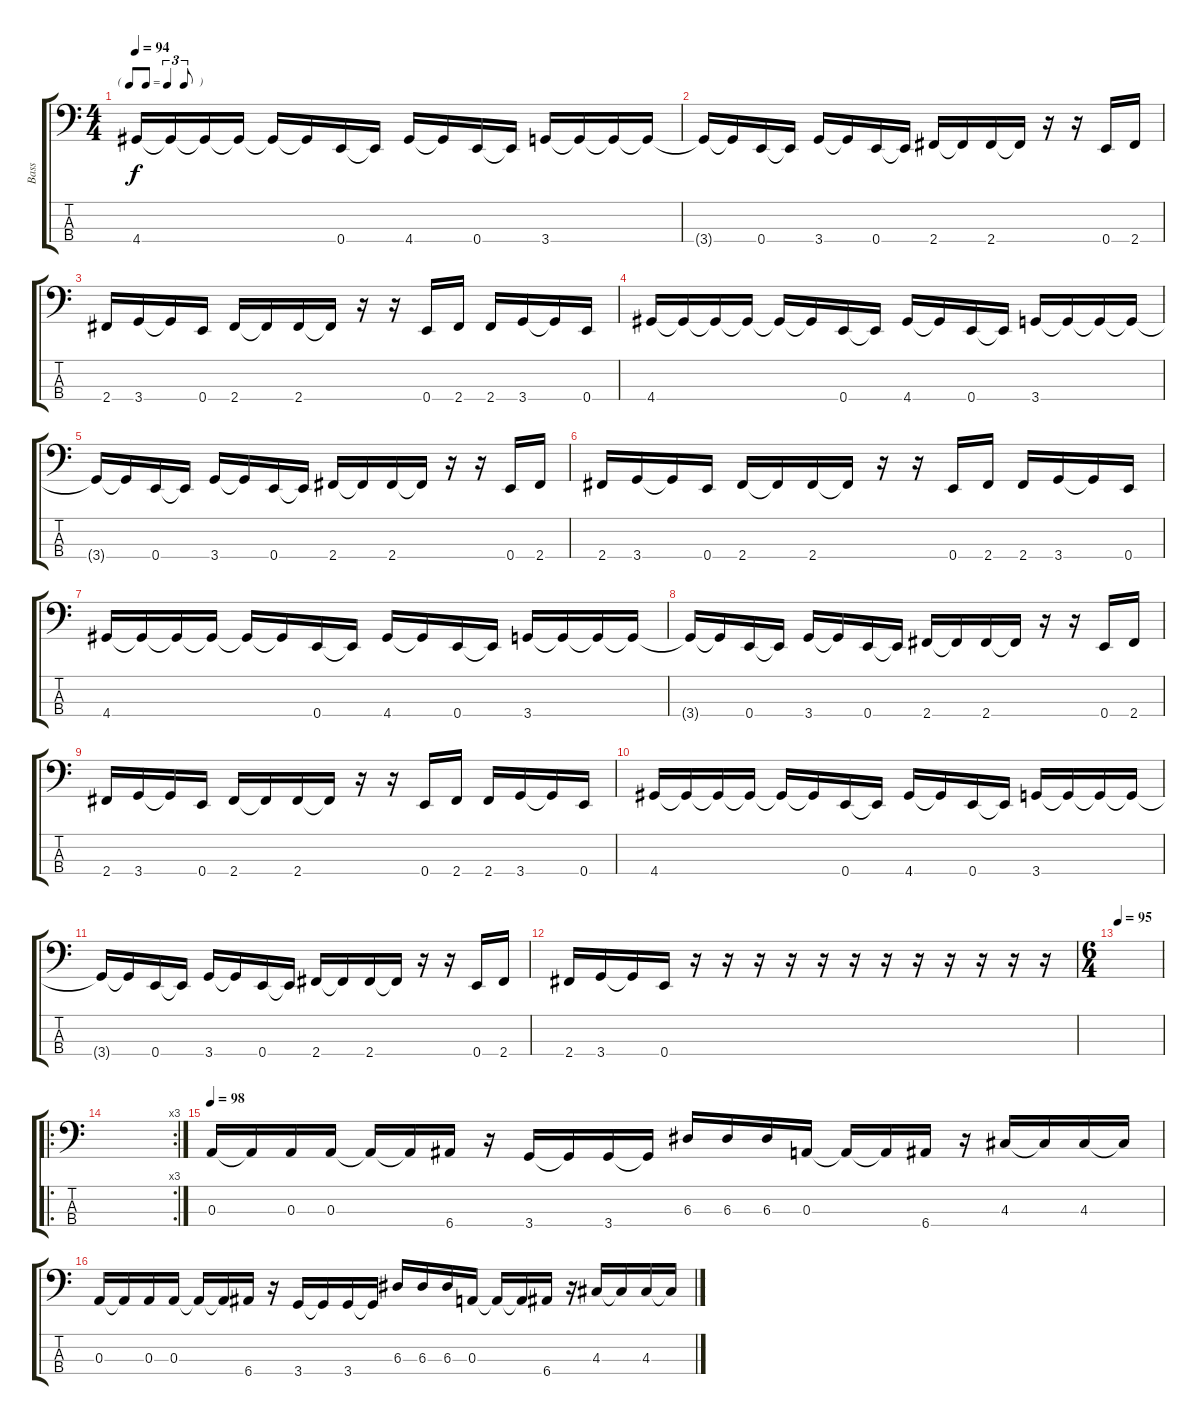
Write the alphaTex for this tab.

\track ("Bass" "Bass") {instrument electricbassfinger}
\staff {score tabs}
\tuning (G2 D2 A1 E1) {hide}
\ts (4 4)
\tf triplet8th
\tempo 94
\clef f4
\ks c
4.4.16{dy f} 4.4{t}.16 4.4{t}.16 4.4{t}.16 4.4{t}.16 4.4{t}.16 0.4.16 0.4{t}.16 4.4.16 4.4{t}.16 0.4.16 0.4{t}.16 3.4.16 3.4{t}.16 3.4{t}.16 3.4{t}.16 |
3.4{t}.16 3.4{t}.16 0.4.16 0.4{t}.16 3.4.16 3.4{t}.16 0.4.16 0.4{t}.16 2.4.16 2.4{t}.16 2.4.16 2.4{t}.16 r.16 r.16 0.4.16 2.4.16 |
2.4.16 3.4.16 3.4{t}.16 0.4.16 2.4.16 2.4{t}.16 2.4.16 2.4{t}.16 r.16 r.16 0.4.16 2.4.16 2.4.16 3.4.16 3.4{t}.16 0.4.16 |
4.4.16 4.4{t}.16 4.4{t}.16 4.4{t}.16 4.4{t}.16 4.4{t}.16 0.4.16 0.4{t}.16 4.4.16 4.4{t}.16 0.4.16 0.4{t}.16 3.4.16 3.4{t}.16 3.4{t}.16 3.4{t}.16 |
3.4{t}.16 3.4{t}.16 0.4.16 0.4{t}.16 3.4.16 3.4{t}.16 0.4.16 0.4{t}.16 2.4.16 2.4{t}.16 2.4.16 2.4{t}.16 r.16 r.16 0.4.16 2.4.16 |
2.4.16 3.4.16 3.4{t}.16 0.4.16 2.4.16 2.4{t}.16 2.4.16 2.4{t}.16 r.16 r.16 0.4.16 2.4.16 2.4.16 3.4.16 3.4{t}.16 0.4.16 |
4.4.16 4.4{t}.16 4.4{t}.16 4.4{t}.16 4.4{t}.16 4.4{t}.16 0.4.16 0.4{t}.16 4.4.16 4.4{t}.16 0.4.16 0.4{t}.16 3.4.16 3.4{t}.16 3.4{t}.16 3.4{t}.16 |
3.4{t}.16 3.4{t}.16 0.4.16 0.4{t}.16 3.4.16 3.4{t}.16 0.4.16 0.4{t}.16 2.4.16 2.4{t}.16 2.4.16 2.4{t}.16 r.16 r.16 0.4.16 2.4.16 |
2.4.16 3.4.16 3.4{t}.16 0.4.16 2.4.16 2.4{t}.16 2.4.16 2.4{t}.16 r.16 r.16 0.4.16 2.4.16 2.4.16 3.4.16 3.4{t}.16 0.4.16 |
4.4.16 4.4{t}.16 4.4{t}.16 4.4{t}.16 4.4{t}.16 4.4{t}.16 0.4.16 0.4{t}.16 4.4.16 4.4{t}.16 0.4.16 0.4{t}.16 3.4.16 3.4{t}.16 3.4{t}.16 3.4{t}.16 |
3.4{t}.16 3.4{t}.16 0.4.16 0.4{t}.16 3.4.16 3.4{t}.16 0.4.16 0.4{t}.16 2.4.16 2.4{t}.16 2.4.16 2.4{t}.16 r.16 r.16 0.4.16 2.4.16 |
2.4.16 3.4.16 3.4{t}.16 0.4.16 r.16 r.16 r.16 r.16 r.16 r.16 r.16 r.16 r.16 r.16 r.16 r.16 |
\ts (6 4)
\tempo 95
|
\ro
\rc 3
|
\tempo 98
0.3.16 0.3{t}.16 0.3.16 0.3.16 0.3{t}.16 0.3{t}.16 6.4.16 r.16 3.4.16 3.4{t}.16 3.4.16 3.4{t}.16 6.3.16 6.3.16 6.3.16 0.3.16 0.3{t}.16 0.3{t}.16 6.4.16 r.16 4.3.16 4.3{t}.16 4.3.16 4.3{t}.16 |
0.3.16 0.3{t}.16 0.3.16 0.3.16 0.3{t}.16 0.3{t}.16 6.4.16 r.16 3.4.16 3.4{t}.16 3.4.16 3.4{t}.16 6.3.16 6.3.16 6.3.16 0.3.16 0.3{t}.16 0.3{t}.16 6.4.16 r.16 4.3.16 4.3{t}.16 4.3.16 4.3{t}.16
